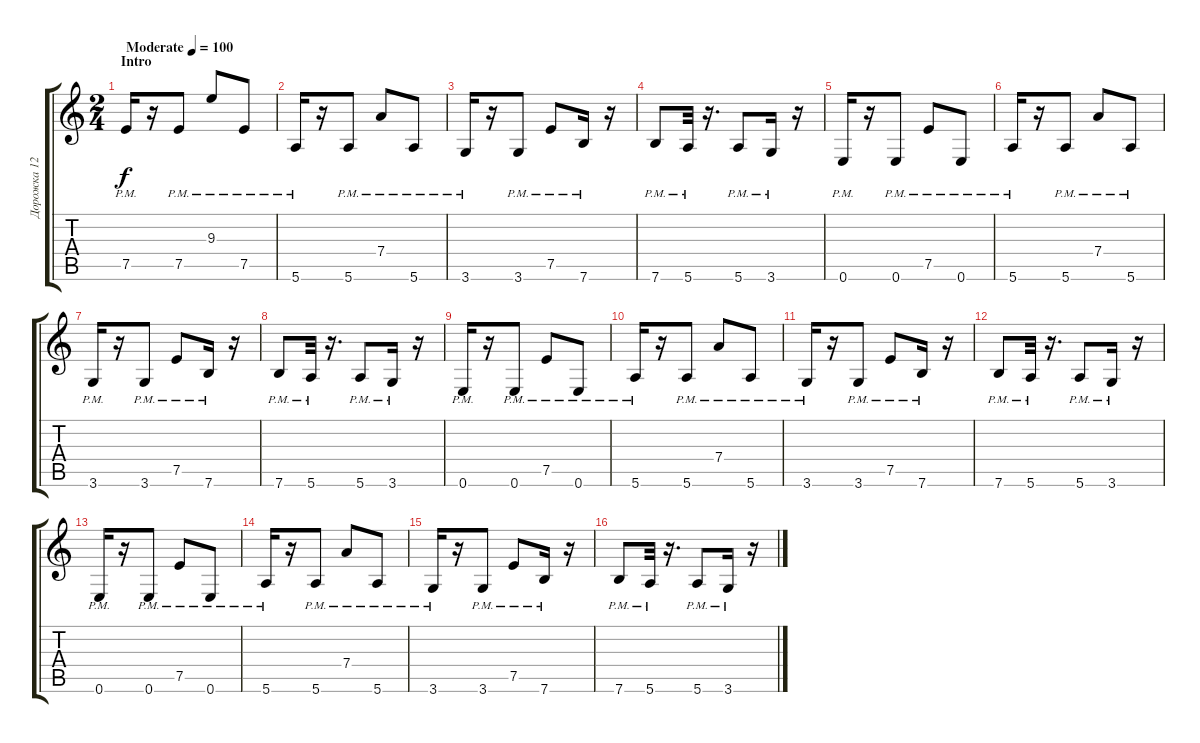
\track ("Дорожка 12" "Дорожка 12") {instrument electricguitarclean}
\staff {score tabs}
\tuning (E4 B3 G3 D3 A2 E2) {hide}
\ts (2 4)
\section ("" "Intro")
\tempo (100 "Moderate")
\clef g2
\ks c
7.5{pm}.16{dy f instrument electricguitarclean} r.16 7.5{pm}.8 9.3{pm}.8 7.5{pm}.8 |
5.6{pm}.16 r.16 5.6{pm}.8 7.4{pm}.8 5.6{pm}.8 |
3.6{pm}.16 r.16 3.6{pm}.8 7.5{pm}.8 7.6{pm}.16 r.16 |
7.6{pm}.8 5.6{pm}.32 r.16{d} 5.6{pm}.8 3.6{pm}.16 r.16 |
0.6{pm}.16 r.16 0.6{pm}.8 7.5{pm}.8 0.6{pm}.8 |
5.6{pm}.16 r.16 5.6{pm}.8 7.4{pm}.8 5.6{pm}.8 |
3.6{pm}.16 r.16 3.6{pm}.8 7.5{pm}.8 7.6{pm}.16 r.16 |
7.6{pm}.8 5.6{pm}.32 r.16{d} 5.6{pm}.8 3.6{pm}.16 r.16 |
0.6{pm}.16 r.16 0.6{pm}.8 7.5{pm}.8 0.6{pm}.8 |
5.6{pm}.16 r.16 5.6{pm}.8 7.4{pm}.8 5.6{pm}.8 |
3.6{pm}.16 r.16 3.6{pm}.8 7.5{pm}.8 7.6{pm}.16 r.16 |
7.6{pm}.8 5.6{pm}.32 r.16{d} 5.6{pm}.8 3.6{pm}.16 r.16 |
0.6{pm}.16 r.16 0.6{pm}.8 7.5{pm}.8 0.6{pm}.8 |
5.6{pm}.16 r.16 5.6{pm}.8 7.4{pm}.8 5.6{pm}.8 |
3.6{pm}.16 r.16 3.6{pm}.8 7.5{pm}.8 7.6{pm}.16 r.16 |
7.6{pm}.8 5.6{pm}.32 r.16{d} 5.6{pm}.8 3.6{pm}.16 r.16
